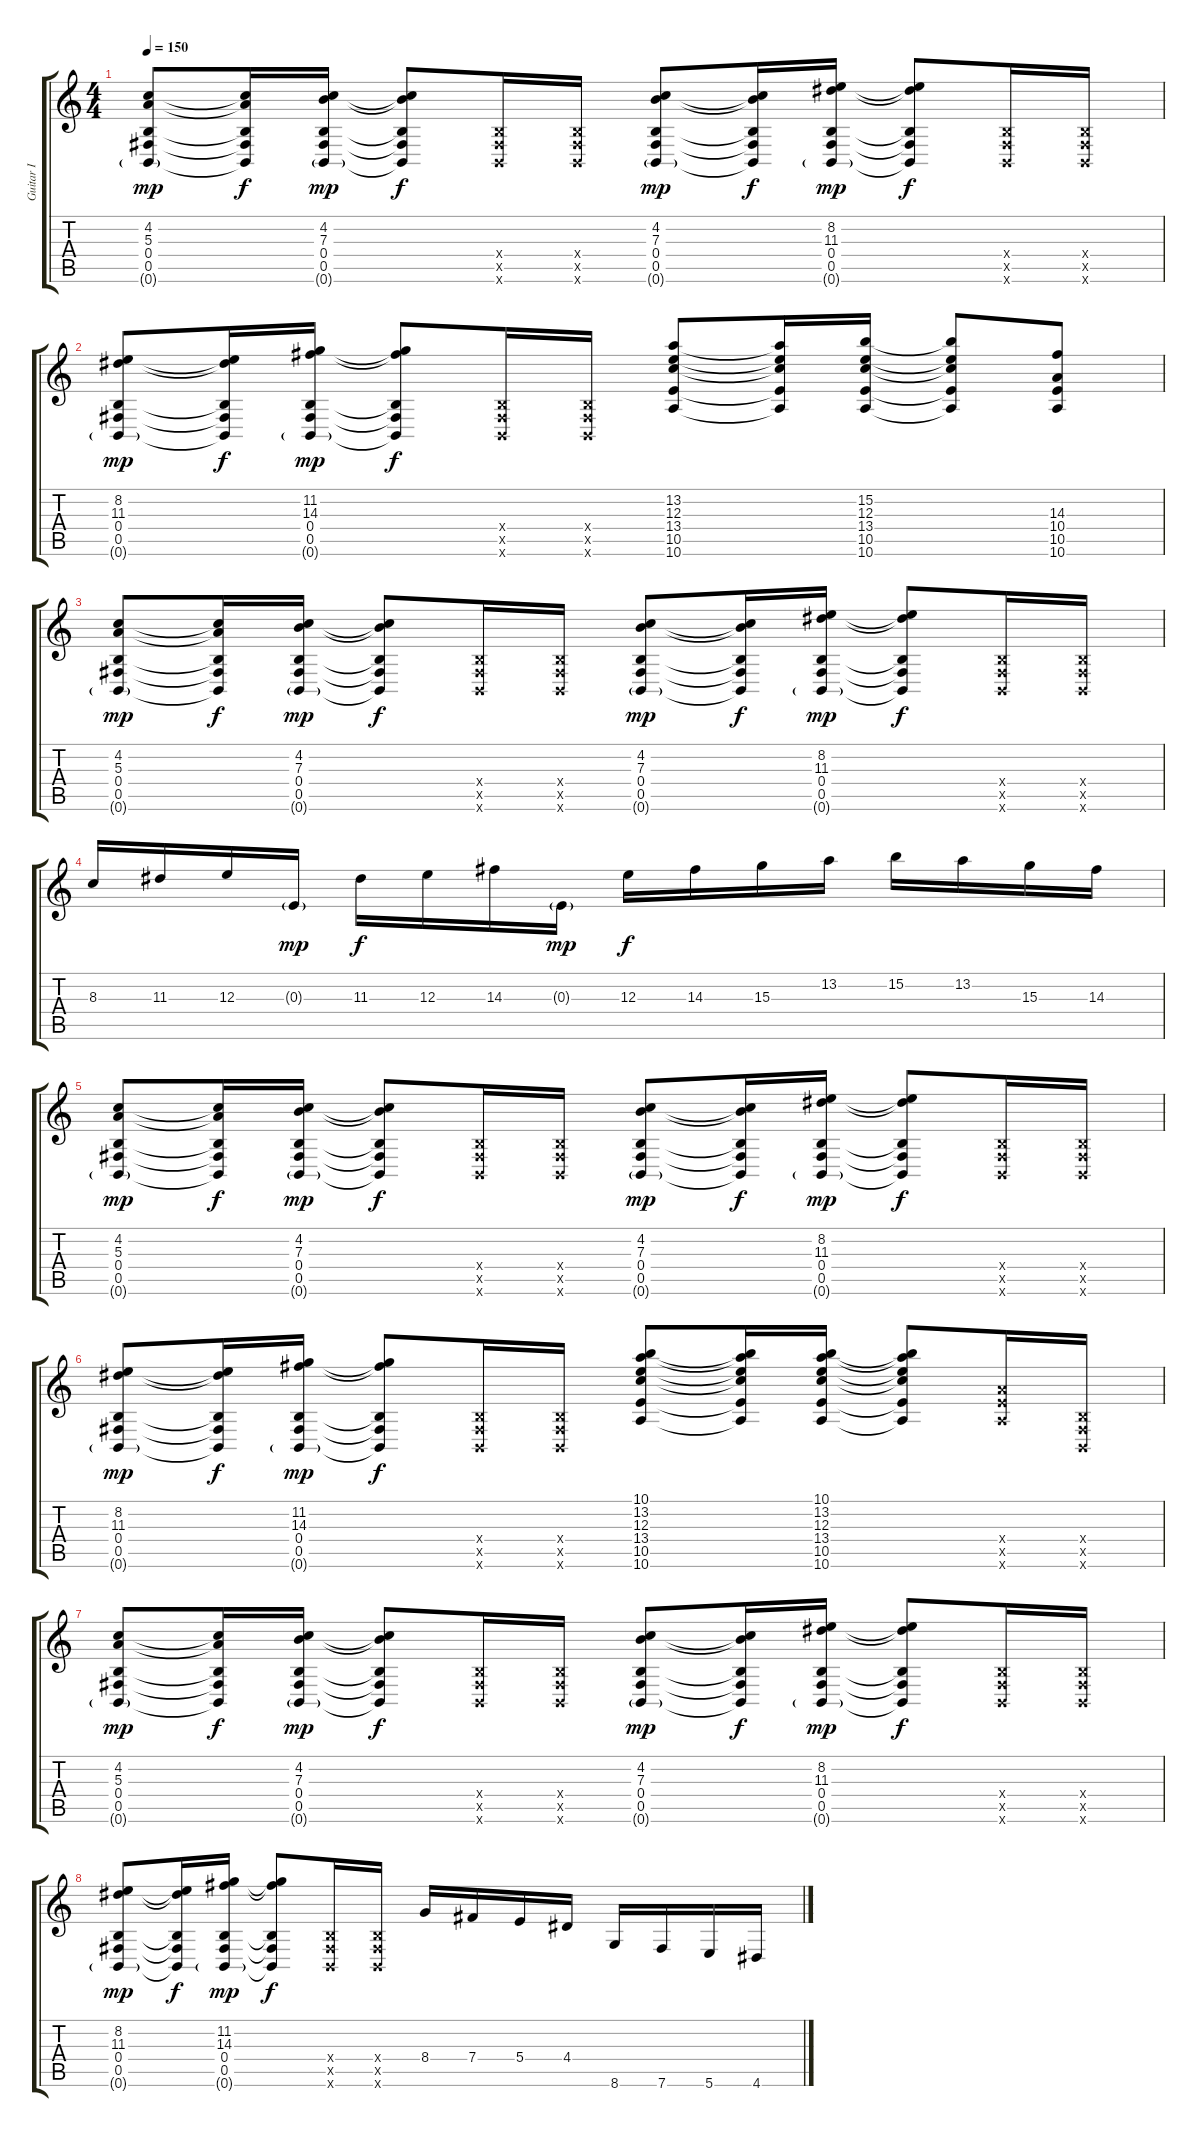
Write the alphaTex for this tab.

\track ("Guitar I" "Guitar I") {instrument distortionguitar}
\staff {score tabs}
\tuning (Db4 Ab3 E3 B2 Gb2 B1) {hide}
\ts (4 4)
\tempo 150
\clef g2
\ks c
(4.2 5.3 0.4 0.5 0.6{g}).8{dy mp} (4.2{t} 5.3{t} 0.4{t} 0.5{t} 0.6{t}).16{dy f} (4.2 7.3 0.4 0.5 0.6{g}).16{dy mp} (4.2{t} 7.3{t} 0.4{t} 0.5{t} 0.6{t}).8{dy f} (0.4{x} 0.5{x} 0.6{x}).16 (0.4{x} 0.5{x} 0.6{x}).16 (4.2 7.3 0.4 0.5 0.6{g}).8{dy mp} (4.2{t} 7.3{t} 0.4{t} 0.5{t} 0.6{t}).16{dy f} (8.2 11.3 0.4 0.5 0.6{g}).16{dy mp} (8.2{t} 11.3{t} 0.4{t} 0.5{t} 0.6{t}).8{dy f} (0.4{x} 0.5{x} 0.6{x}).16 (0.4{x} 0.5{x} 0.6{x}).16 |
(8.2 11.3 0.4 0.5 0.6{g}).8{dy mp} (8.2{t} 11.3{t} 0.4{t} 0.5{t} 0.6{t}).16{dy f} (11.2 14.3 0.4 0.5 0.6{g}).16{dy mp} (11.2{t} 14.3{t} 0.4{t} 0.5{t} 0.6{t}).8{dy f} (0.4{x} 0.5{x} 0.6{x}).16 (0.4{x} 0.5{x} 0.6{x}).16 (13.2 12.3 13.4 10.5 10.6).8 (13.2{t} 12.3{t} 13.4{t} 10.5{t} 10.6{t}).16 (15.2 12.3 13.4 10.5 10.6).16 (15.2{t} 12.3{t} 13.4{t} 10.5{t} 10.6{t}).8 (14.3 10.4 10.5 10.6).8 |
(4.2 5.3 0.4 0.5 0.6{g}).8{dy mp} (4.2{t} 5.3{t} 0.4{t} 0.5{t} 0.6{t}).16{dy f} (4.2 7.3 0.4 0.5 0.6{g}).16{dy mp} (4.2{t} 7.3{t} 0.4{t} 0.5{t} 0.6{t}).8{dy f} (0.4{x} 0.5{x} 0.6{x}).16 (0.4{x} 0.5{x} 0.6{x}).16 (4.2 7.3 0.4 0.5 0.6{g}).8{dy mp} (4.2{t} 7.3{t} 0.4{t} 0.5{t} 0.6{t}).16{dy f} (8.2 11.3 0.4 0.5 0.6{g}).16{dy mp} (8.2{t} 11.3{t} 0.4{t} 0.5{t} 0.6{t}).8{dy f} (0.4{x} 0.5{x} 0.6{x}).16 (0.4{x} 0.5{x} 0.6{x}).16 |
8.3.16 11.3.16 12.3.16 0.3{g}.16{dy mp} 11.3.16{dy f} 12.3.16 14.3.16 0.3{g}.16{dy mp} 12.3.16{dy f} 14.3.16 15.3.16 13.2.16 15.2.16 13.2.16 15.3.16 14.3.16 |
(4.2 5.3 0.4 0.5 0.6{g}).8{dy mp} (4.2{t} 5.3{t} 0.4{t} 0.5{t} 0.6{t}).16{dy f} (4.2 7.3 0.4 0.5 0.6{g}).16{dy mp} (4.2{t} 7.3{t} 0.4{t} 0.5{t} 0.6{t}).8{dy f} (0.4{x} 0.5{x} 0.6{x}).16 (0.4{x} 0.5{x} 0.6{x}).16 (4.2 7.3 0.4 0.5 0.6{g}).8{dy mp} (4.2{t} 7.3{t} 0.4{t} 0.5{t} 0.6{t}).16{dy f} (8.2 11.3 0.4 0.5 0.6{g}).16{dy mp} (8.2{t} 11.3{t} 0.4{t} 0.5{t} 0.6{t}).8{dy f} (0.4{x} 0.5{x} 0.6{x}).16 (0.4{x} 0.5{x} 0.6{x}).16 |
(8.2 11.3 0.4 0.5 0.6{g}).8{dy mp} (8.2{t} 11.3{t} 0.4{t} 0.5{t} 0.6{t}).16{dy f} (11.2 14.3 0.4 0.5 0.6{g}).16{dy mp} (11.2{t} 14.3{t} 0.4{t} 0.5{t} 0.6{t}).8{dy f} (0.4{x} 0.5{x} 0.6{x}).16 (0.4{x} 0.5{x} 0.6{x}).16 (10.1 13.2 12.3 13.4 10.5 10.6).8 (10.1{t} 13.2{t} 12.3{t} 13.4{t} 10.5{t} 10.6{t}).16 (10.1 13.2 12.3 13.4 10.5 10.6).16 (10.1{t} 13.2{t} 12.3{t} 13.4{t} 10.5{t} 10.6{t}).8 (10.4{x} 10.5{x} 10.6{x}).16 (0.4{x} 0.5{x} 0.6{x}).16 |
(4.2 5.3 0.4 0.5 0.6{g}).8{dy mp} (4.2{t} 5.3{t} 0.4{t} 0.5{t} 0.6{t}).16{dy f} (4.2 7.3 0.4 0.5 0.6{g}).16{dy mp} (4.2{t} 7.3{t} 0.4{t} 0.5{t} 0.6{t}).8{dy f} (0.4{x} 0.5{x} 0.6{x}).16 (0.4{x} 0.5{x} 0.6{x}).16 (4.2 7.3 0.4 0.5 0.6{g}).8{dy mp} (4.2{t} 7.3{t} 0.4{t} 0.5{t} 0.6{t}).16{dy f} (8.2 11.3 0.4 0.5 0.6{g}).16{dy mp} (8.2{t} 11.3{t} 0.4{t} 0.5{t} 0.6{t}).8{dy f} (0.4{x} 0.5{x} 0.6{x}).16 (0.4{x} 0.5{x} 0.6{x}).16 |
(8.2 11.3 0.4 0.5 0.6{g}).8{dy mp} (8.2{t} 11.3{t} 0.4{t} 0.5{t} 0.6{t}).16{dy f} (11.2 14.3 0.4 0.5 0.6{g}).16{dy mp} (11.2{t} 14.3{t} 0.4{t} 0.5{t} 0.6{t}).8{dy f} (0.4{x} 0.5{x} 0.6{x}).16 (0.4{x} 0.5{x} 0.6{x}).16 8.4.16 7.4.16 5.4.16 4.4.16 8.6.16 7.6.16 5.6.16 4.6.16
